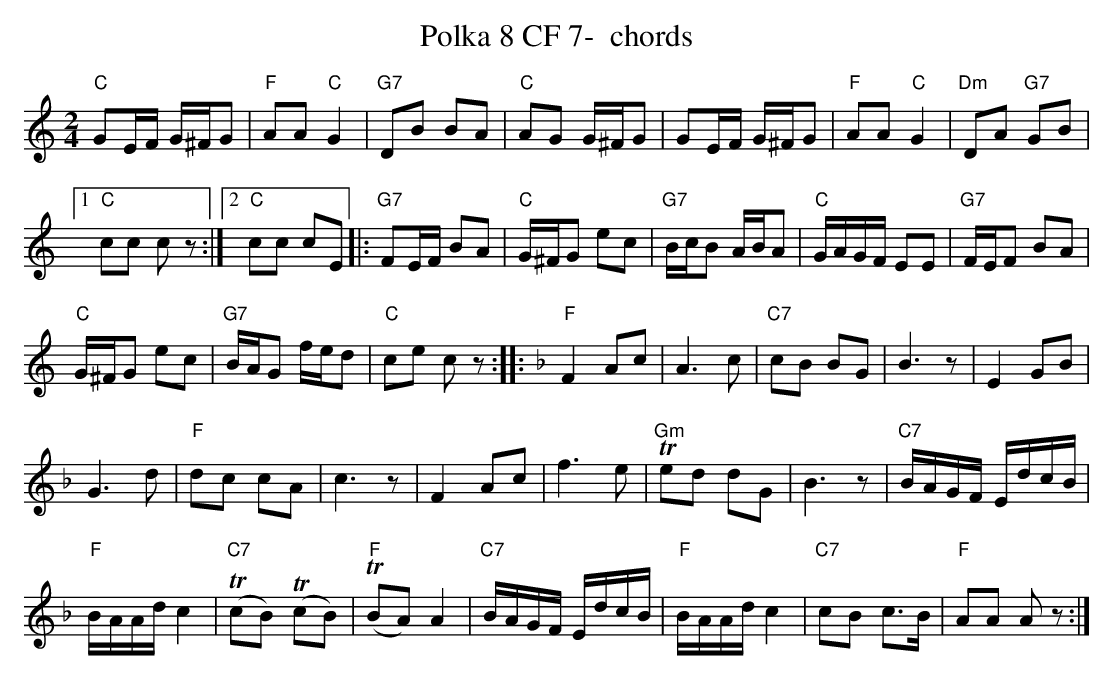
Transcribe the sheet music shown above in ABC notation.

X:1
T:Polka 8 CF 7-  chords
M:2/4
L:1/16
K:Cmaj%%MIDI gchordon
"C"G2EF G^FG2 | "F"A2A2 "C"G4 | "G7"D2B2 B2A2 | "C"A2G2 G^FG2 | G2EF G^FG2 | "F"A2A2"C"G4 | "Dm"D2A2 "G7"G2B2 |1
"C"c2c2 c2z2 :|2 "C"c2c2 c2E2 |: "G7"F2EF B2A2 | "C"G^FG2 e2c2 | "G7"BcB2 ABA2 | "C"GAGF E2E2 | "G7"FEF2 B2A2 |
"C"G^FG2 e2c2 | "G7"BAG2 fed2 | "C"c2e2 c2z2 :: [K:Fmaj][L:1/8] "F"F2 Ac | A3c | "C7"cB BG | B3z | E2 GB |
G3d | "F"dc cA | c3z | F2Ac | f3e | "Gm"Ted dG | B3 z | [L:1/16] "C7"BAGF EdcB |
"F"BAAd c4 | "C7"(Tc2B2) (Tc2B2) | "F"(TB2A2)A4 | "C7"BAGF EdcB | "F"BAAd c4 | "C7"c2B2 c3B | "F"A2A2 A2z2 :|
